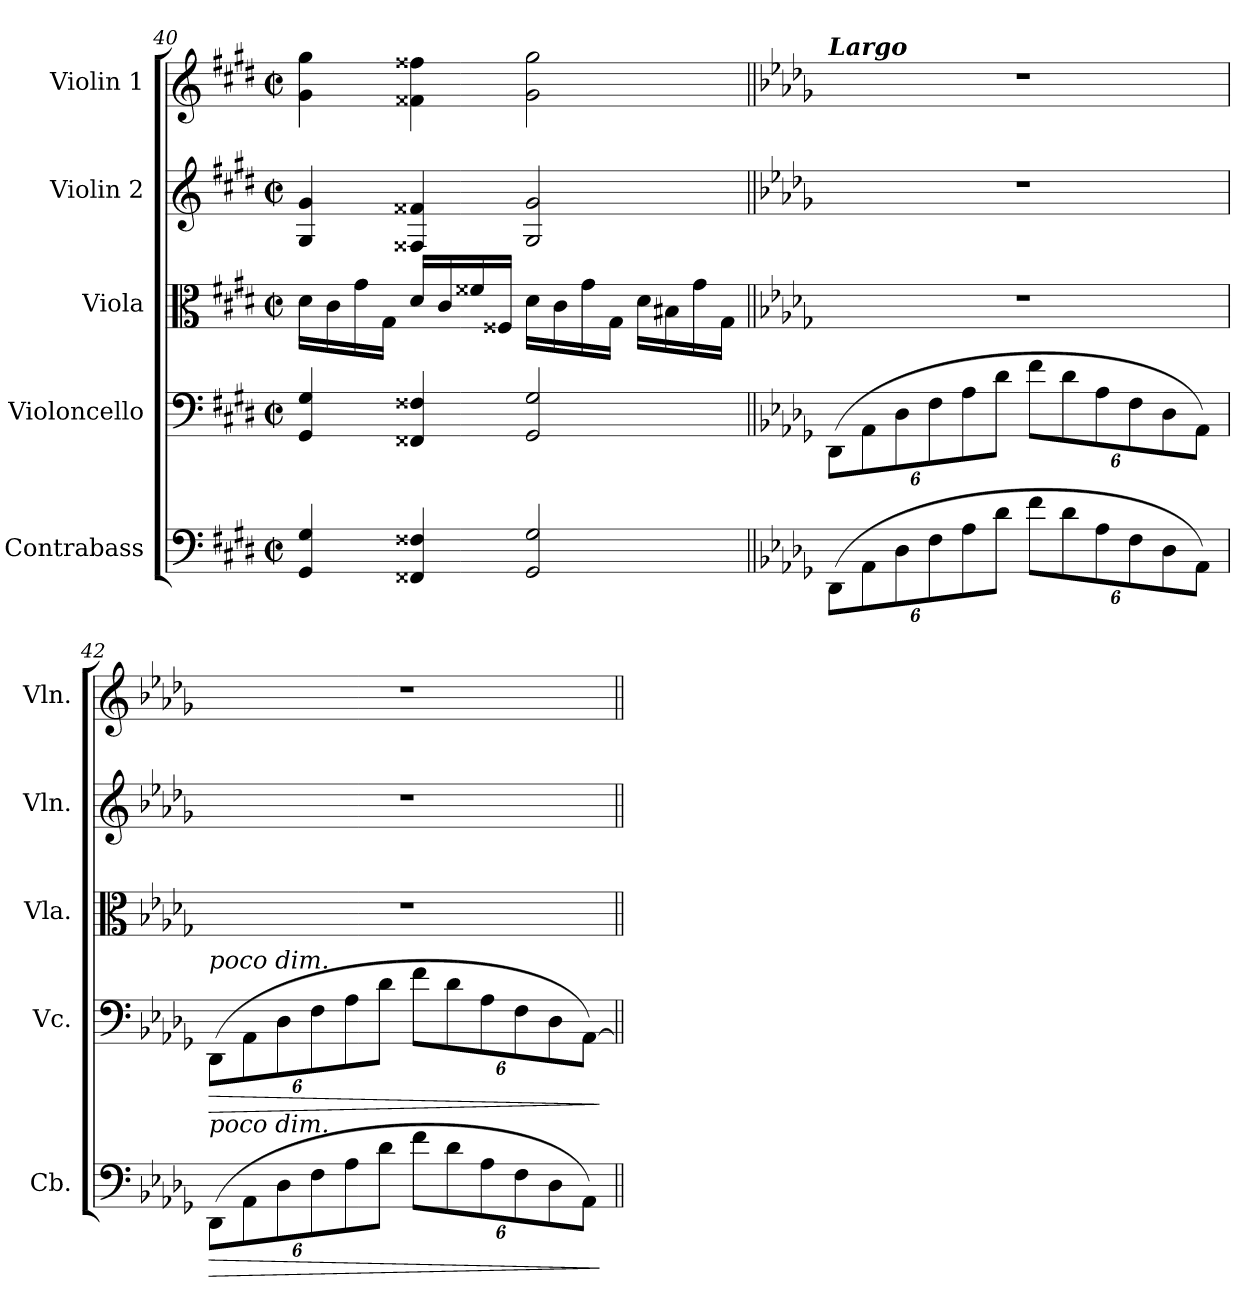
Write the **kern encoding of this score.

**kern	**dynam	**kern	**dynam	**kern	**kern	**kern
*part5	*part5	*part4	*part4	*part3	*part2	*part1
*staff5	*staff5	*staff4	*staff4	*staff3	*staff2	*staff1
*I"Contrabass	*	*I"Violoncello	*	*I"Viola	*I"Violin 2	*I"Violin 1
*I'Cb.	*	*I'Vc.	*	*I'Vla.	*I'Vln.	*I'Vln.
!!LO:LB:g=z
*clefF4	*	*clefF4	*	*clefC3	*clefG2	*clefG2
*ITrd7c12	*	*	*	*	*	*
*k[f#c#g#d#]	*	*k[f#c#g#d#]	*	*k[f#c#g#d#]	*k[f#c#g#d#]	*k[f#c#g#d#]
*M2/2	*	*M2/2	*	*M2/2	*M2/2	*M2/2
*met(c|)	*	*met(c|)	*	*met(c|)	*met(c|)	*met(c|)
=40	=40	=40	=40	=40	=40	=40
4GGG#/ 4GG#/	.	4GG#/ 4G#/	.	16d#\LL	4G#/ 4g#/	4g#\ 4gg#\
.	.	.	.	16c#\	.	.
.	.	.	.	16g#\	.	.
.	.	.	.	16G#\JJ	.	.
4FFF##X/ 4FF##X/	.	4FF##X/ 4F##X/	.	16d#/LL	4F##X/ 4f##X/	4f##X\ 4ff##X\
.	.	.	.	16c#/	.	.
.	.	.	.	16f##X/	.	.
.	.	.	.	16F##X/JJ	.	.
2GGG#/ 2GG#/	.	2GG#/ 2G#/	.	16d#\LL	2G#/ 2g#/	2g#\ 2gg#\
.	.	.	.	16c#\	.	.
.	.	.	.	16g#\	.	.
.	.	.	.	16G#\JJ	.	.
.	.	.	.	16d#\LL	.	.
.	.	.	.	16B#X\	.	.
.	.	.	.	16g#\	.	.
.	.	.	.	16G#\JJ	.	.
=41||	=41||	=41||	=41||	=41||	=41||	=41||
*k[b-e-a-d-g-]	*	*k[b-e-a-d-g-]	*	*k[b-e-a-d-g-]	*k[b-e-a-d-g-]	*k[b-e-a-d-g-]
*Xbrackettup	*	*Xbrackettup	*	*	*	*
!	!	!	!	!	!	!LO:TX:a:Bi:t=Largo
!	!LO:DY:b	!	!	!	!	!
!	!LO:DY:n=1:b	!	!LO:DY:b	!	!	!
!	!	!	!LO:DY:n=1:b	!	!	!
(12DDD-\L	other-dynamics ff	(12DD-\L	other-dynamics ff	1r	1r	1r
12AAA-\	.	12AA-\	.	.	.	.
12DD-\	.	12D-\	.	.	.	.
12FF\	.	12F\	.	.	.	.
12AA-\	.	12A-\	.	.	.	.
12D-\J	.	12d-\J	.	.	.	.
12F\L	.	12f\L	.	.	.	.
12D-\	.	12d-\	.	.	.	.
12AA-\	.	12A-\	.	.	.	.
12FF\	.	12F\	.	.	.	.
12DD-\	.	12D-\	.	.	.	.
12AAA-\J)	.	12AA-\J)	.	.	.	.
!!LO:PB:g=z
=42	=42	=42	=42	=42	=42	=42
!	!	!LO:TX:a:i:t=poco dim.	!	!	!	!
!LO:TX:a:i:t=poco dim.	!	!	!	!	!	!
!	!LO:HP:b	!	!LO:HP:b	!	!	!
(12DDD-\L	>	(12DD-\L	>	1r	1r	1r
12AAA-\	.	12AA-\	.	.	.	.
12DD-\	.	12D-\	.	.	.	.
12FF\	.	12F\	.	.	.	.
12AA-\	.	12A-\	.	.	.	.
12D-\J	.	12d-\J	.	.	.	.
12F\L	.	12f\L	.	.	.	.
12D-\	.	12d-\	.	.	.	.
12AA-\	.	12A-\	.	.	.	.
12FF\	.	12F\	.	.	.	.
12DD-\	.	12D-\	.	.	.	.
12AAA-\J)	.	[12AA-\J)	.	.	.	.
.	]	.	]	.	.	.
=||	=||	=||	=||	=||	=||	=||
*-	*-	*-	*-	*-	*-	*-
